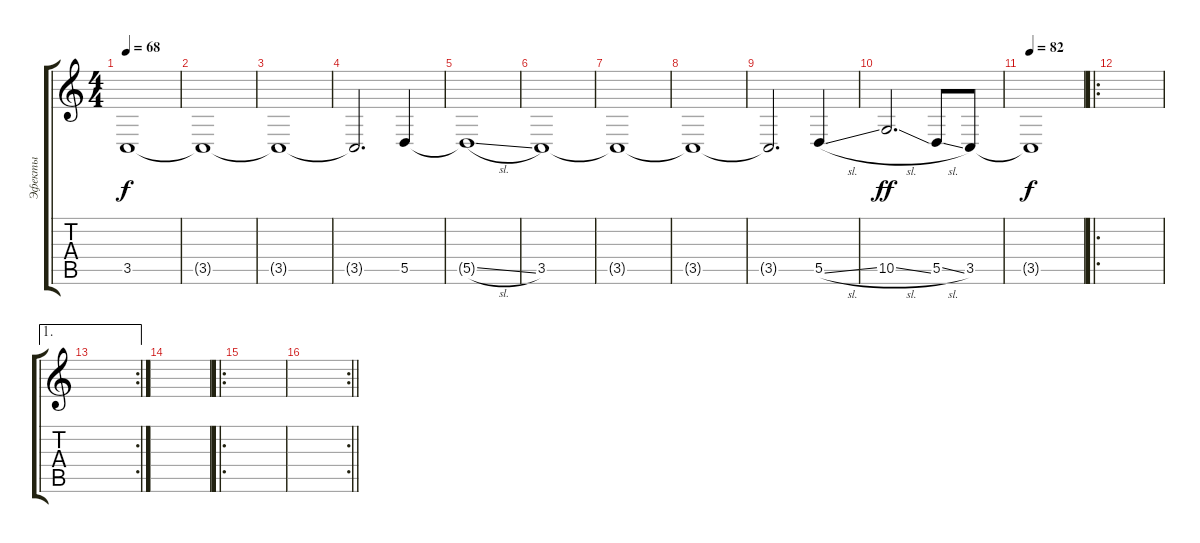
\track ("Эфекты" "Эфекты") {instrument applause}
\staff {score tabs}
\tuning (E4 B3 G3 D3 A2 E2) {hide}
\ts (4 4)
\tempo 68
\clef g2
\ks c
3.5.1{dy f instrument applause} |
3.5{t}.1 |
3.5{t}.1 |
3.5{t}.2{d} 5.5.4 |
5.5{sl t}.1 |
3.5.1 |
3.5{t}.1 |
3.5{t}.1 |
3.5{t}.2{d} 5.5{sl}.4 |
10.5{sl}.2{d dy ff} 5.5{sl}.8 3.5.8 |
\tempo 82
3.5{t}.1{dy f volume 0} |
\ro
|
\ae 1
\rc 2
|
|
\ro
|
\rc 2
\barLineRight lightlight
